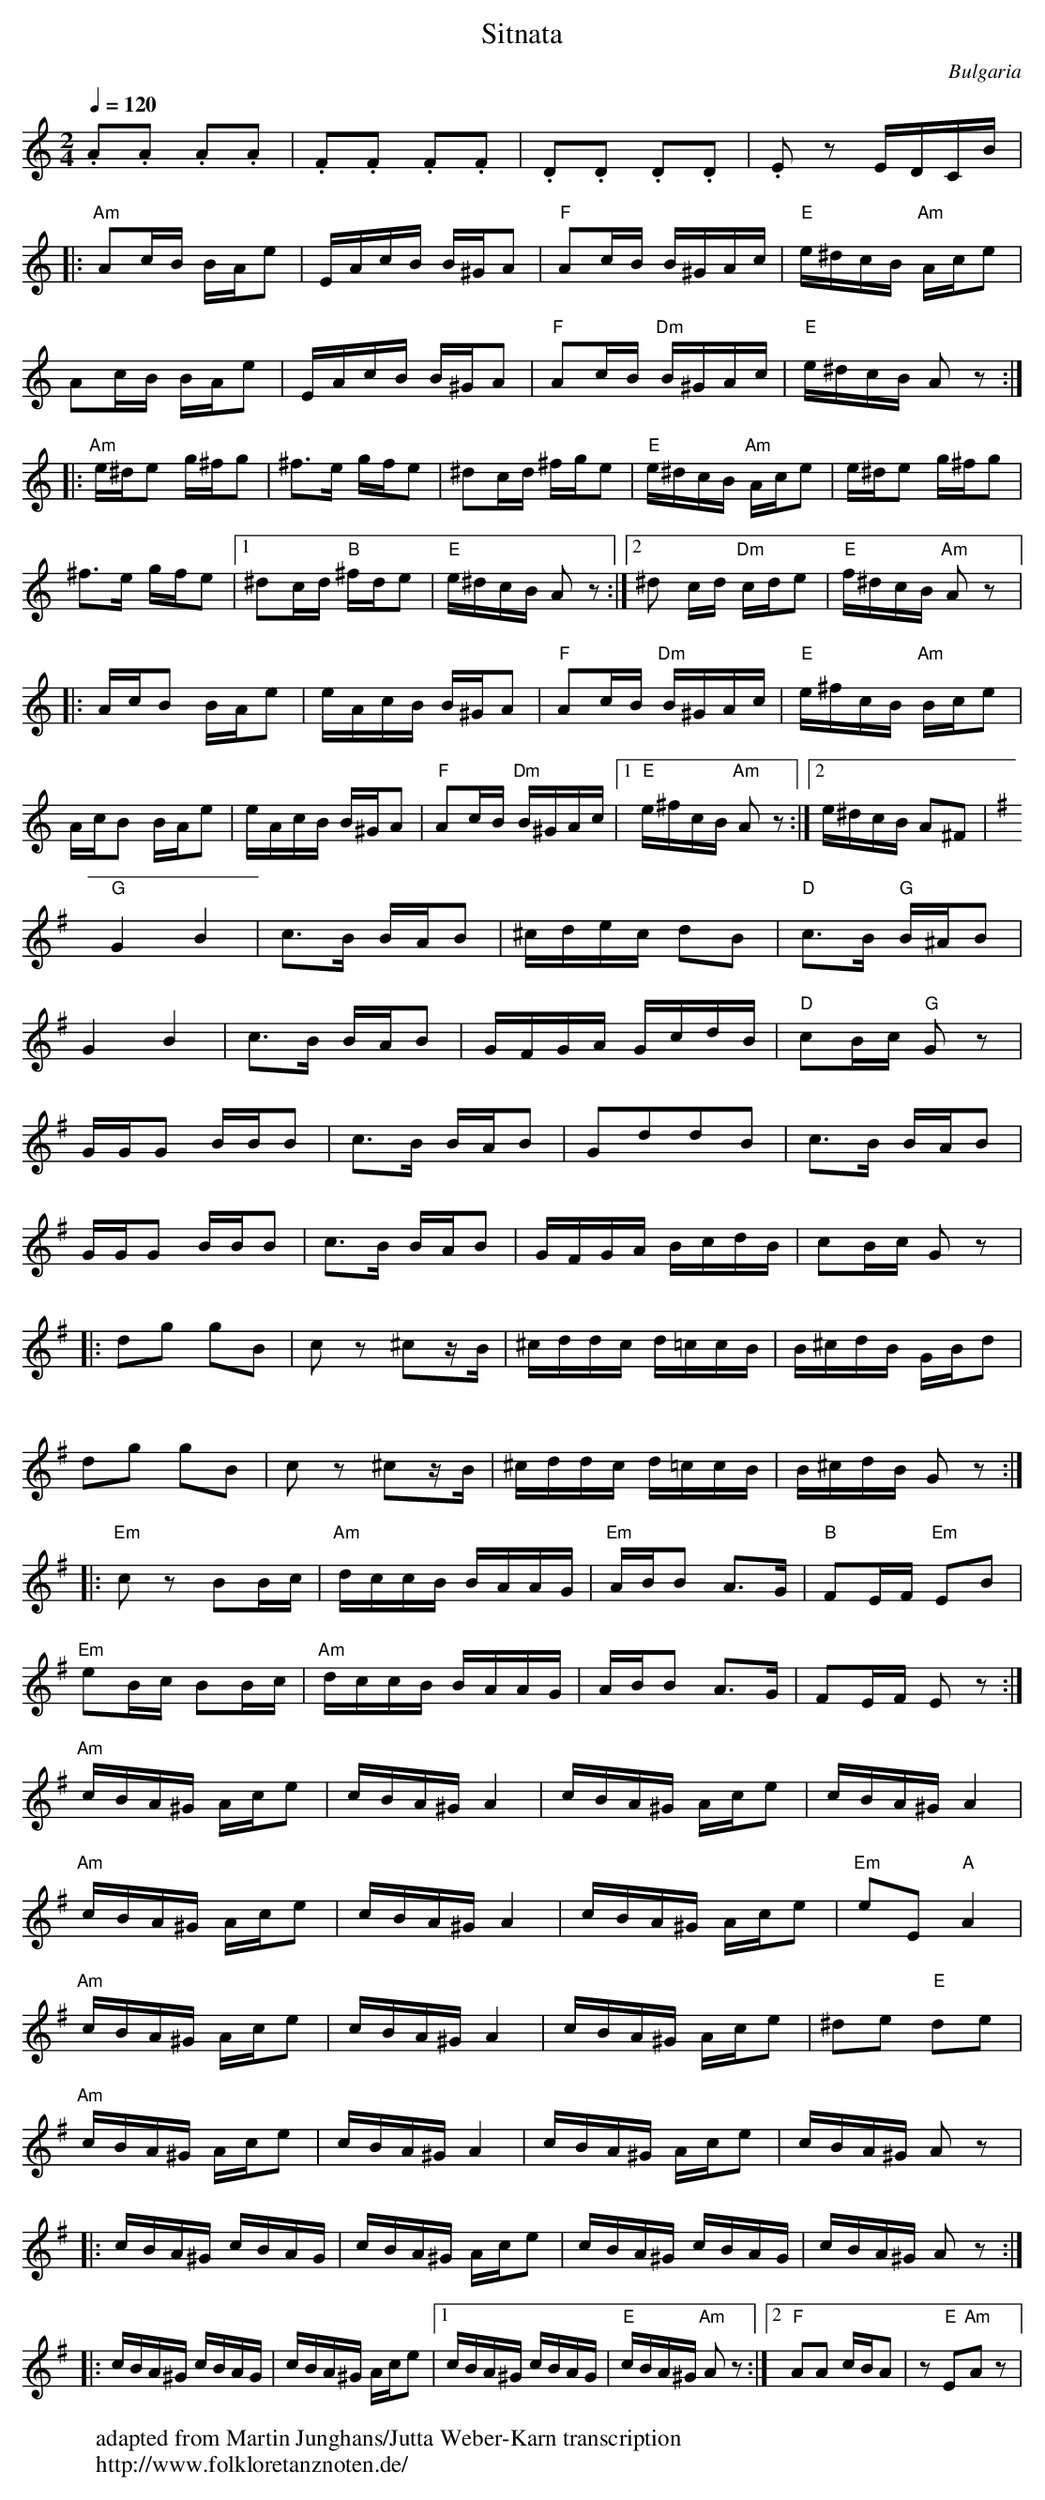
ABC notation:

X:1
T: Sitnata
O: Bulgaria
W: adapted from Martin Junghans/Jutta Weber-Karn transcription
W: http://www.folkloretanznoten.de/
M: 2/4
L: 1/16
K: Am
Q: 1/4=120
 .A2.A2 .A2.A2     |.F2.F2 .F2.F2       |\
 .D2.D2 .D2.D2     |.E2z2 EDCB          |:
 "Am"A2cB BAe2     |EAcB B^GA2          |\
 "F"A2cB B^GAc     |"E"e^dcB "Am"Ace2   |
 A2cB BAe2         |EAcB B^GA2          |\
 "F"A2cB "Dm"B^GAc |"E"e^dcB A2z2::
 "Am"e^de2 g^fg2   |^f3e gfe2           |\
 ^d2cd ^fge2       |"E"e^dcB "Am"Ace2   |e^de2 g^fg2       |
 ^f3e gfe2         |[1^d2cd "B" ^fde2   |\
 "E"e^dcB A2z2     :|[2^d2 cd "Dm"cde2  |"E" f^dcB "Am"A2z2|:
 AcB2 BAe2         |eAcB B^GA2          |\
 "F" A2cB "Dm"B^GAc|"E"e^fcB "Am"Bce2   |
 AcB2 BAe2         |eAcB B^GA2          |\
 "F" A2cB "Dm"B^GAc|[1"E"e^fcB "Am"A2z2 :|[2e^dcB A2^F2    |
K:G
 "G"G4 B4          |c3B BAB2            |\
 ^cdec d2B2        |"D"c3B "G"B^AB2     |
 G4 B4             |c3B BAB2            |\
 GFGA GcdB         |"D"c2Bc "G"G2z2     |
 GGG2 BBB2         |c3B BAB2            |\
 G2d2d2B2          |c3B BAB2            |
 GGG2 BBB2         |c3B BAB2            |\
 GFGA BcdB         |c2Bc G2z2           |:
 d2g2 g2B2         |c2z2 ^c2zB          |\
 ^cddc d=ccB       |B^cdB GBd2          |
 d2g2 g2B2         |c2z2 ^c2zB          |\
 ^cddc d=ccB       |B^cdB G2z2::
 "Em"c2 z2 B2Bc    |"Am"dccB BAAG       |\
 "Em"ABB2 A3G      |"B"F2EF "Em"E2B2    |
 "Em"e2Bc B2Bc     |"Am"dccB BAAG       |\
 ABB2 A3G          |F2EF E2z2           :|
 "Am"cBA^G Ace2    |cBA^G A4            |\
 cBA^G Ace2        |cBA^G A4            |
 "Am"cBA^G Ace2    |cBA^G A4            |\
 cBA^G Ace2        |"Em" e2E2 "A"A4     |
 "Am"cBA^G Ace2    |cBA^G A4            |\
 cBA^G Ace2        |^d2e2 "E"d2e2       |
 "Am"cBA^G Ace2    |cBA^G A4            |\
 cBA^G Ace2        |cBA^G A2z2          |:
 cBA^G cBAG        |cBA^G Ace2          |\
 cBA^G cBAG        |cBA^G A2z2::
 cBA^G cBAG        |cBA^G Ace2          |\
 [1cBA^G cBAG      |"E"cBA^G "Am"A2z2   :|\
 [2"F"A2A2 cBA2    |z2"E"E2"Am"A2z2     |
